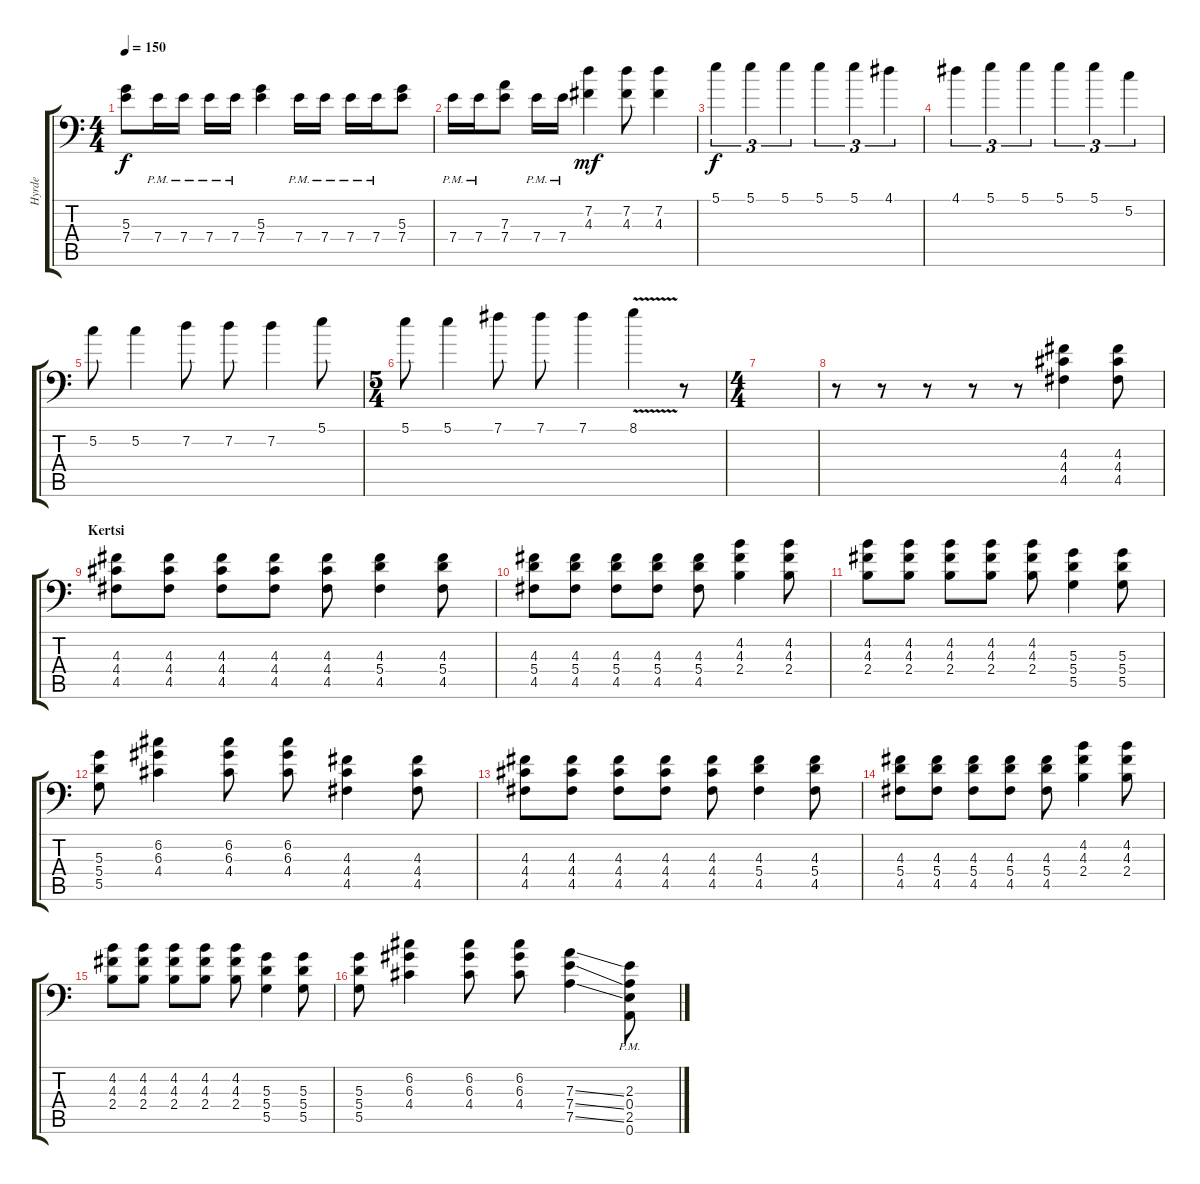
\track ("Hyrde" "Hyrde") {instrument distortionguitar}
\staff {score tabs}
\tuning (B3 G3 D3 A2 D2 A1) {hide}
\ts (4 4)
\tempo 150
\clef f4
\ks c
(5.3 7.4).8{dy f} 7.4{pm}.16 7.4{pm}.16 7.4{pm}.16 7.4{pm}.16 (5.3 7.4).4 7.4{pm}.16 7.4{pm}.16 7.4{pm}.16 7.4{pm}.16 (5.3 7.4).8 |
7.4{pm}.16 7.4{pm}.16 (7.3 7.4).8 7.4{pm}.16 7.4{pm}.16 (7.2 4.3).4{dy mf} (7.2 4.3).8 (7.2 4.3).4 |
5.1.4{tu (3 2) dy f} 5.1.4{tu (3 2)} 5.1.4{tu (3 2)} 5.1.4{tu (3 2)} 5.1.4{tu (3 2)} 4.1.4{tu (3 2)} |
4.1.4{tu (3 2)} 5.1.4{tu (3 2)} 5.1.4{tu (3 2)} 5.1.4{tu (3 2)} 5.1.4{tu (3 2)} 5.2.4{tu (3 2)} |
5.2.8 5.2.4 7.2.8 7.2.8 7.2.4 5.1.8 |
\ts (5 4)
5.1.8 5.1.4 7.1.8 7.1.8 7.1.4 8.1{v}.4{instrument guitarharmonics} r.8 |
\ts (4 4)
|
r.8{instrument distortionguitar} r.8 r.8 r.8 r.8 (4.3 4.4 4.5).4{instrument distortionguitar} (4.3 4.4 4.5).8 |
\section ("" "Kertsi")
(4.3 4.4 4.5).8 (4.3 4.4 4.5).8 (4.3 4.4 4.5).8 (4.3 4.4 4.5).8 (4.3 4.4 4.5).8 (4.3 5.4 4.5).4 (4.3 5.4 4.5).8 |
(4.3 5.4 4.5).8 (4.3 5.4 4.5).8 (4.3 5.4 4.5).8 (4.3 5.4 4.5).8 (4.3 5.4 4.5).8 (4.2 4.3 2.4).4 (4.2 4.3 2.4).8 |
(4.2 4.3 2.4).8 (4.2 4.3 2.4).8 (4.2 4.3 2.4).8 (4.2 4.3 2.4).8 (4.2 4.3 2.4).8 (5.3 5.4 5.5).4 (5.3 5.4 5.5).8 |
(5.3 5.4 5.5).8 (6.2 6.3 4.4).4 (6.2 6.3 4.4).8 (6.2 6.3 4.4).8 (4.3 4.4 4.5).4 (4.3 4.4 4.5).8 |
(4.3 4.4 4.5).8 (4.3 4.4 4.5).8 (4.3 4.4 4.5).8 (4.3 4.4 4.5).8 (4.3 4.4 4.5).8 (4.3 5.4 4.5).4 (4.3 5.4 4.5).8 |
(4.3 5.4 4.5).8 (4.3 5.4 4.5).8 (4.3 5.4 4.5).8 (4.3 5.4 4.5).8 (4.3 5.4 4.5).8 (4.2 4.3 2.4).4 (4.2 4.3 2.4).8 |
(4.2 4.3 2.4).8 (4.2 4.3 2.4).8 (4.2 4.3 2.4).8 (4.2 4.3 2.4).8 (4.2 4.3 2.4).8 (5.3 5.4 5.5).4 (5.3 5.4 5.5).8 |
(5.3 5.4 5.5).8 (6.2 6.3 4.4).4 (6.2 6.3 4.4).8 (6.2 6.3 4.4).8 (7.3{ss} 7.4{ss} 7.5{ss}).4 (2.3{pm} 0.4{pm} 2.5{pm} 0.6{pm}).8
